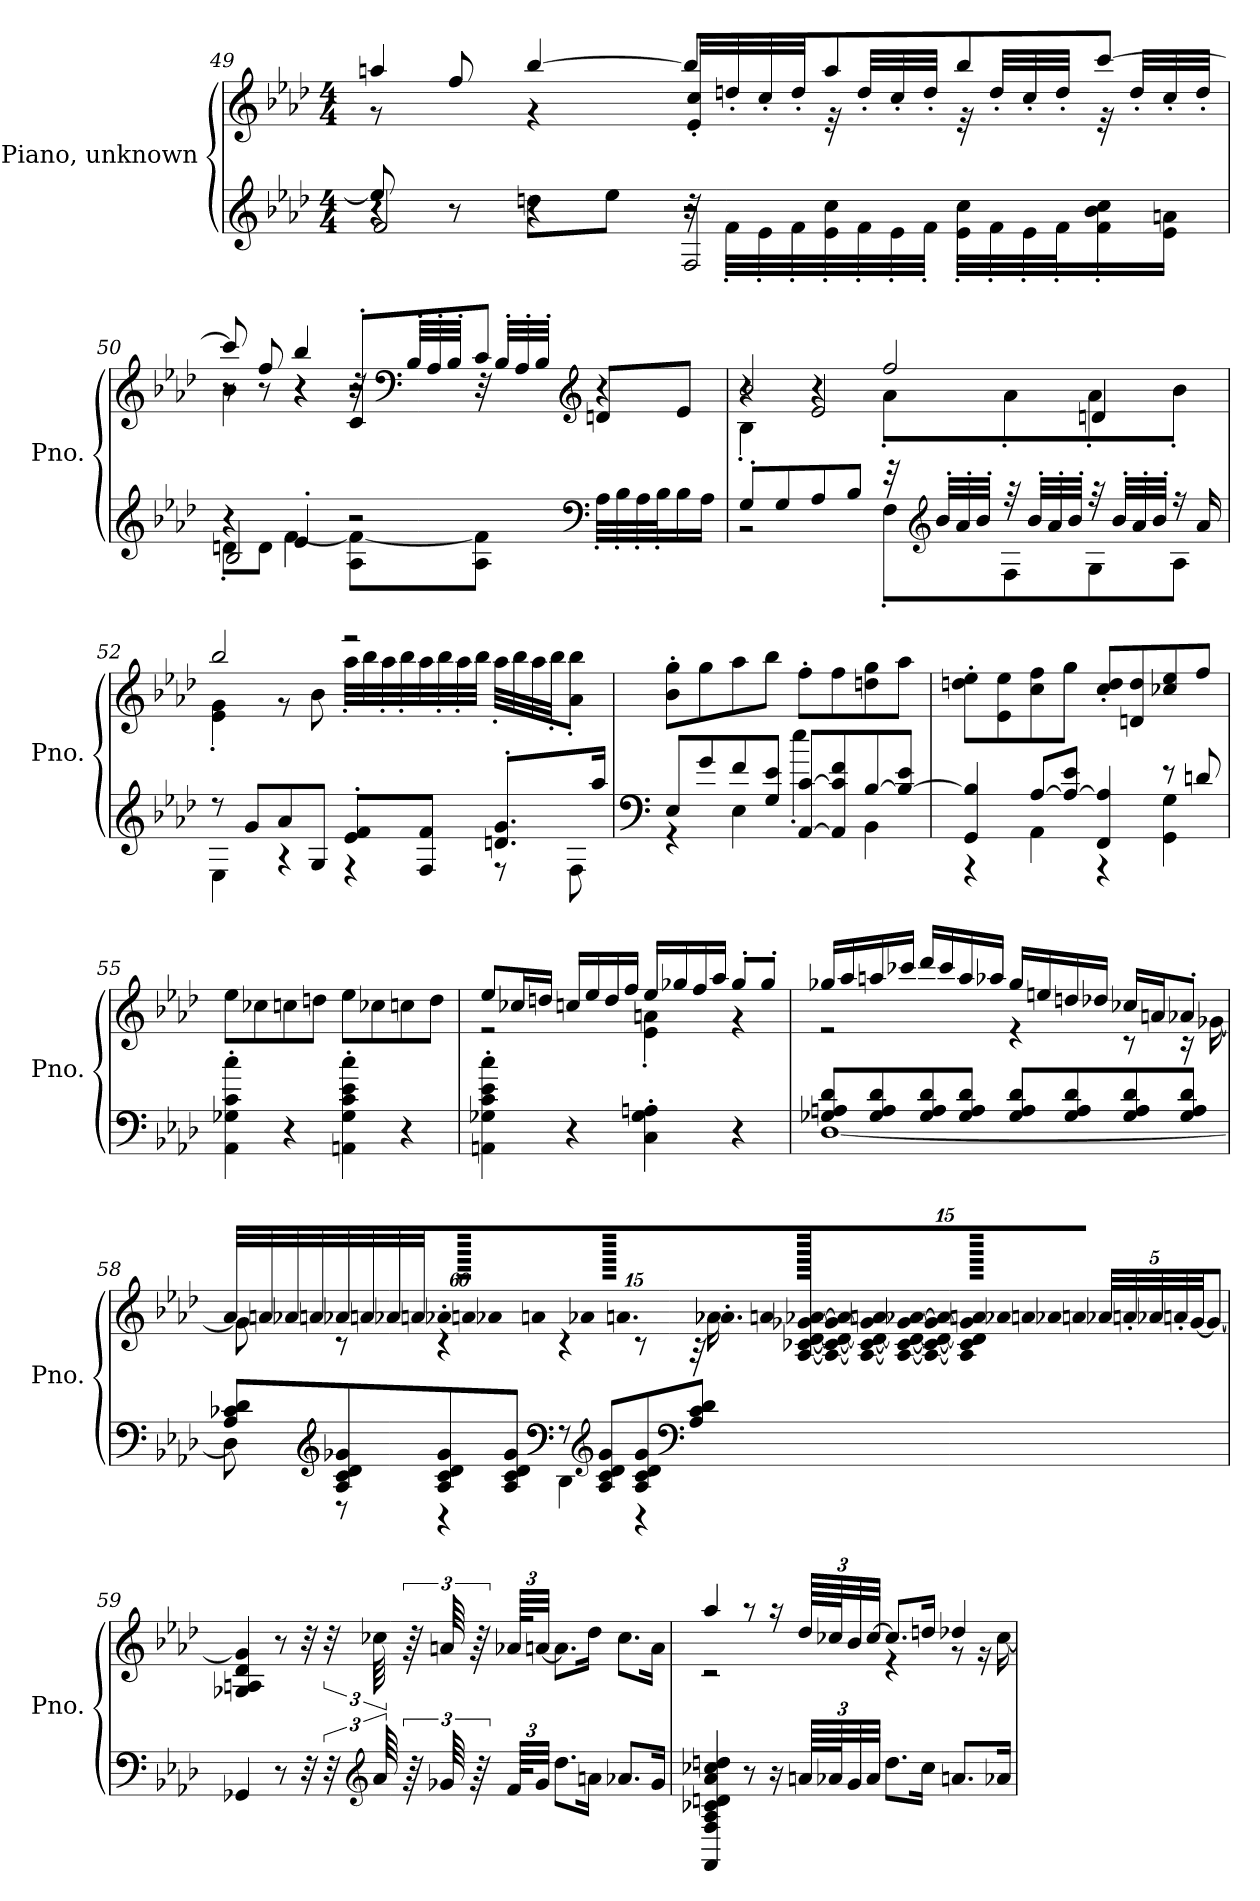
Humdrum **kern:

**kern	**kern
*part1	*part1
*staff2	*staff1
*I"Piano, unknown	*
*I'Pno.	*
!!LO:LB:g=z
*clefG2	*clefG2
*k[b-e-a-d-]	*k[b-e-a-d-]
*M4/4	*M4/4
=49	=49
*^	*^
*	*^	*	*
8ee-/]	4r	2f/	4aan/	8r
8r	.	.	.	8ff/
4r	8ddn\L	.	[4bb-/	4r
.	8ee-\J	.	.	.
2r	32r	2F/	8bb-/L]	32e-/' 32cc/'LLL
.	32f'\LLL	.	.	32ddn'/
.	32e-'\	.	.	32cc'/
.	32f'\	.	.	32dd'/JJJ
.	32e-\' 32cc\'	.	8aa/	32r
.	32f'\	.	.	32dd'/LLL
.	32e-'\	.	.	32cc'/
.	32f'\JJJ	.	.	32dd'/JJJ
.	32e-\' 32cc\'LLL	.	8bb-/	32r
.	32f'\	.	.	32dd'/LLL
.	32e-'\	.	.	32cc'/
.	32f'\J	.	.	32dd'/JJJ
.	16f\' 16b-\' 16cc\'	.	[8ccc/J	32r
.	.	.	.	32dd'/LLL
.	16e-\ 16an\JJ	.	.	32cc'/
.	.	.	.	32dd'/JJJ
!!LO:LB:g=z
=50	=50	=50	=50	=50
*	*	*	*	*^
4r	8dn'\L	2B-/	8ccc/]	4b-\	8r
.	8d\J	.	8r	.	8ff/
4e-'/	[4f\	.	4r	4r	4bb-/
2r	8A-\ 8f\_L	2r	8c'/L	2r	32r
*	*	*	*clefF4	*	*
.	.	.	.	.	32B-'/LLL
.	.	.	.	.	32A-'/
.	.	.	.	.	32B-'/JJJ
.	8A-\ 8f\]J	.	8c/J	.	32r
.	.	.	.	.	32B-'/LLL
.	.	.	.	.	32A-'/
.	.	.	.	.	32B-'/JJJ
*clefF4	*	*	*clefG2	*	*
.	32A-'\LLL	.	4r	.	8dn/L
.	32B-'\	.	.	.	.
.	32A-'\	.	.	.	.
.	32B-'\J	.	.	.	.
.	16B-\	.	.	.	8e-/J
.	16A-\JJ	.	.	.	.
*	*v	*v	*	*	*
=51	=51	=51	=51	=51
8G'/L	2r	2b-/	4B-'\	4r
8G/	.	.	.	.
8A-/	.	.	4r	2e-/
8B-/J	.	.	.	.
32r	8F'\L	2ff/	8a-'\L	.
*clefG2	*	*	*	*
32b-'/LLL	.	.	.	.
32a-'/	.	.	.	.
32b-'/JJJ	.	.	.	.
32r	8F\	.	8a-'\	.
32b-'/LLL	.	.	.	.
32a-'/	.	.	.	.
32b-'/JJJ	.	.	.	.
32r	8G\	.	8a-'\	4dn/
32b-'/LLL	.	.	.	.
32a-'/	.	.	.	.
32b-'/JJJ	.	.	.	.
16r	8A-\J	.	8b-'\J	.
16a-/	.	.	.	.
*	*	*	*v	*v
!!LO:PB:g=z
=52	=52	=52	=52
8r	4E-\	2bb-/	4e-\' 4g\'
8g/L	.	.	.
8a-/	4r	.	8r
8G/J	.	.	8b-\
8e-/' 8f/'L	4r	2r	32aa-'\LLL
.	.	.	32bb-\
.	.	.	32aa-'\
.	.	.	32bb-'\
8F/ 8f/J	.	.	32aa-\
.	.	.	32bb-'\
.	.	.	32aa-'\
.	.	.	32bb-\JJJ
8.dn/' 8.g/'L	8r	.	32aa-'\LLL
.	.	.	32bb-\
.	.	.	32aa-\
.	.	.	32bb-'\JJ
.	8F\	.	8a-\' 8bb-\'J
16aa-/Jk	.	.	.
*	*	*v	*v
=53	=53	=53
*clefF4	*	*
8E-/L	4r	8b-\' 8gg\'L
8g/	.	8gg\
8f/	4E-\	8aa-\
8G/ 8e-/J	.	8bb-\J
[8AA-/ [8c/L	4ee-'\	8ff'\L
8AA-/] 8c/] 8f/	.	8ff\
[8B-/	4BB-\	8ddn\ 8gg\
8B-/_ 8e-/J	.	8aa-\J
!!LO:LB:g=z
=54	=54	=54
4GG/ 4B-/]	4r	8ddn\' 8ee-\'L
.	.	8e-\ 8ee-\
[8A-/L	4AA-\	8cc\ 8ff\
8A-/_ 8e-/J	.	8gg\J
4FF/ 4A-/]	4r	8cc/' 8dd/'L
.	.	8dn/ 8dd/
8r	4GG\ 4G\	8cc-X/ 8ee-/
8dn/	.	8ff/J
*v	*v	*
=55	=55
4AA-\' 4G-X\' 4c\' 4cc\'	8ee-\L
.	8cc-X\
4r	8ccn\
.	8ddn\J
4AAn\' 4G-\' 4c\' 4e-\' 4cc\'	8ee-\L
.	8cc-X\
4r	8ccn\
.	8dd\J
=56	=56
*	*^
4AAn\' 4G-X\' 4c\' 4e-\' 4cc\'	8ee-/L	2r
.	16cc-X/L	.
.	16ddn/JJ	.
4r	16ccn/LL	.
.	16ee-/	.
.	16dd/	.
.	16ff/JJ	.
4C\' 4G-\' 4An\'	16ee-/LL	4e-\' 4an\'
.	16gg-X/	.
.	16ff/	.
.	16aa-/JJ	.
4r	8gg-'/L	4r
.	8gg-'/J	.
!!LO:LB:g=z	!!
=57	=57	=57
*^	*	*
8G-X/ 8An/ 8d-/L	[1D-	16gg-X/LL	2r
.	.	16aa-/	.
8G-/ 8A/ 8d-/	.	16aan/	.
.	.	16ccc-X/JJ	.
8G-/ 8A/ 8d-/	.	16ddd-/LL	.
.	.	16ccc-/	.
8G-/ 8A/ 8d-/J	.	16aa/	.
.	.	16aa-X/JJ	.
8G-/ 8A/ 8d-/L	.	16gg-/LL	4r
.	.	16een/	.
8G-/ 8A/ 8d-/	.	16ddn/	.
.	.	16dd-X/JJ	.
8G-/ 8A/ 8d-/	.	16cc-X/LL	8r
.	.	16an/J	.
8G-/ 8A/ 8d-/J	.	8a-X'/J	16r
.	.	.	[16g-X\
!!LO:LB:g=z	!!
=58	=58	=58	=58
8A-/ 8c-X/ 8d-/L	8D-\]	32a-/LLL	8g-\]
.	.	32an/	.
.	.	32a-X/	.
.	.	32an/	.
*clefG2	*	*	*
8A-/ 8c-/ 8d-/ 8g-X/	8r	32a-X/	8r
.	.	32an/	.
.	.	32a-X/	.
.	.	32an/JJJ	.
*	*	*Xbrackettup	*
!	!	!LO:N:vis=32	!
8A-/ 8c-/ 8d-/ 8g-/	4r	1920%53a-X'/LLL	4r
!	!	!LO:N:vis=32	!
.	.	1920%53an/	.
.	.	1920ryy	.
!	!	!LO:N:vis=32	!
.	.	1920%53a-X/	.
!	!	!LO:N:vis=32	!
.	.	1920%53an/	.
!	!	!LO:N:vis=32	!
.	.	1920%53a-X/	.
8A-/ 8c-/ 8d-/ 8g-/J	.	.	.
.	.	1920ryy	.
.	.	36.an/	.
.	.	36.a-X'/	.
!	!	!LO:N:vis=32	!
.	.	1920%53an/JJJ	.
*clefF4	*	*	*
8r	4DD-\	[960A-/ [960c-X/ [960d-/ [960g-X/ [960a-X/	4r
.	.	1920%67A-/_ 1920%67c-/_ 1920%67d-/_ 1920%67g-/_ 1920%67a-/]LL	.
!	!	!LO:N:vis=64	!
.	.	960%17A-/_ 960%17c-/_ 960%17d-/_ 960%17g-/_ 960%17an/L	.
!	!	!LO:N:vis=64	!
.	.	960%17A-/_ 960%17c-/_ 960%17d-/_ 960%17g-/_ [960%17a-X/	.
!	!	!LO:N:vis=64	!
.	.	960%17A-/_ 960%17c-/_ 960%17d-/_ 960%17g-/_ 960%17a-/]	.
!	!	!LO:N:vis=64	!
.	.	960%17A-/] 960%17c-/] 960%17d-/] 960%17g-/] 960%17an/J	.
.	.	1920ryy	.
!	!	!LO:N:vis=32	!
.	.	640%23a-X/	.
*clefG2	*	*	*
8A-/ 8c-/ 8d-/ 8g-/L	.	.	.
!	!	!LO:N:vis=32	!
.	.	640%23an/	.
!	!	!LO:N:vis=32	!
.	.	640%23a-X/	.
!	!	!LO:N:vis=32	!
.	.	640%23an/JJJ	.
8A-/ 8c-/ 8d-/ 8g-/	4r	.	8r
.	.	40a-X/LLL	.
.	.	40an'/	.
.	.	40a-X/	.
.	.	40an'/	.
.	.	[40g-/JJ	.
*clefF4	*	*	*
8A-/ 8c-/ 8d-/J	.	.	32r
.	.	8g-/J_	.
.	.	.	16.a-X\
960ryy	960ryy	.	960ryy
*v	*v	*	*
*	*v	*v
!!LO:LB:g=z
=59	=59
4GG-X/	4G-X/ 4An/ 4d-/ 4g-/]
8r	8r
32r	32r
*	*brackettup
48r	48r
*clefG2	*
96a-/	96cc-X\
96r	96r
96g-X/	96an/
96r	96r
*Xbrackettup	*Xbrackettup
96f/KLLL	96a-X/KLLL
48g-/JJJ	[48an/JJJ
8.dd-\L	8.a\L]
16an\Jk	16dd-\Jk
8.a-X/L	8.cc-\L
16g-/Jk	16a\Jk
=60	=60
*	*^
4FF/ 4F/ 4A-/ 4c-X/ 4dn/ 4a-/ 4cc-X/ 4ddn/	4aa-/	2r
8r	8r	.
16r	16r	.
96an/LLLL	96dd-/LLLL	.
96a-X/J	96cc-X/J	.
48g/	48b-/	.
48a-/JJJ	[48cc-/JJJ	.
8.dd\L	8.cc-/L]	4r
16cc-\Jk	16ddn/Jk	.
8.an/L	4dd-X/	8r
.	.	16r
16a-X/Jk	.	[16cc-\
*	*v	*v
=	=
*-	*-
